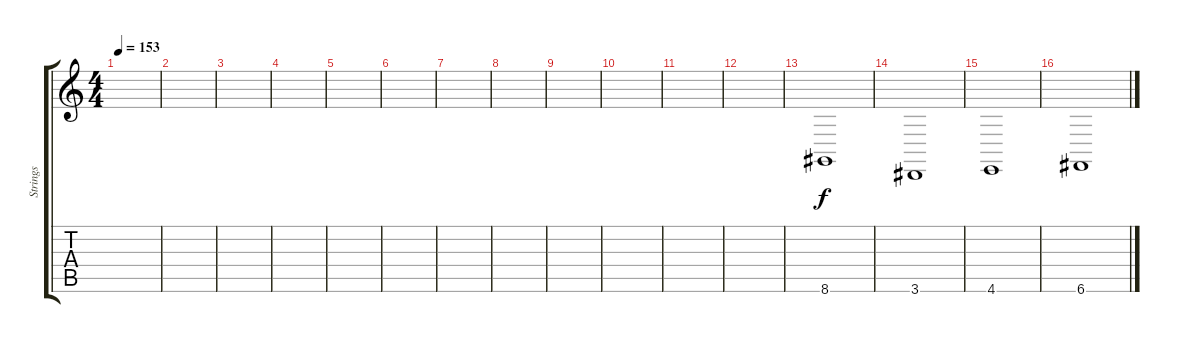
\track ("Strings" "Strings") {instrument stringensemble1}
\staff {score tabs}
\tuning (D4 A3 F3 C3 G2 C2) {hide}
\ts (4 4)
\tempo 153
\clef g2
\ks c
|
|
|
|
|
|
|
|
|
|
|
|
8.6.1{volume 10} |
3.6.1 |
4.6.1 |
6.6.1
